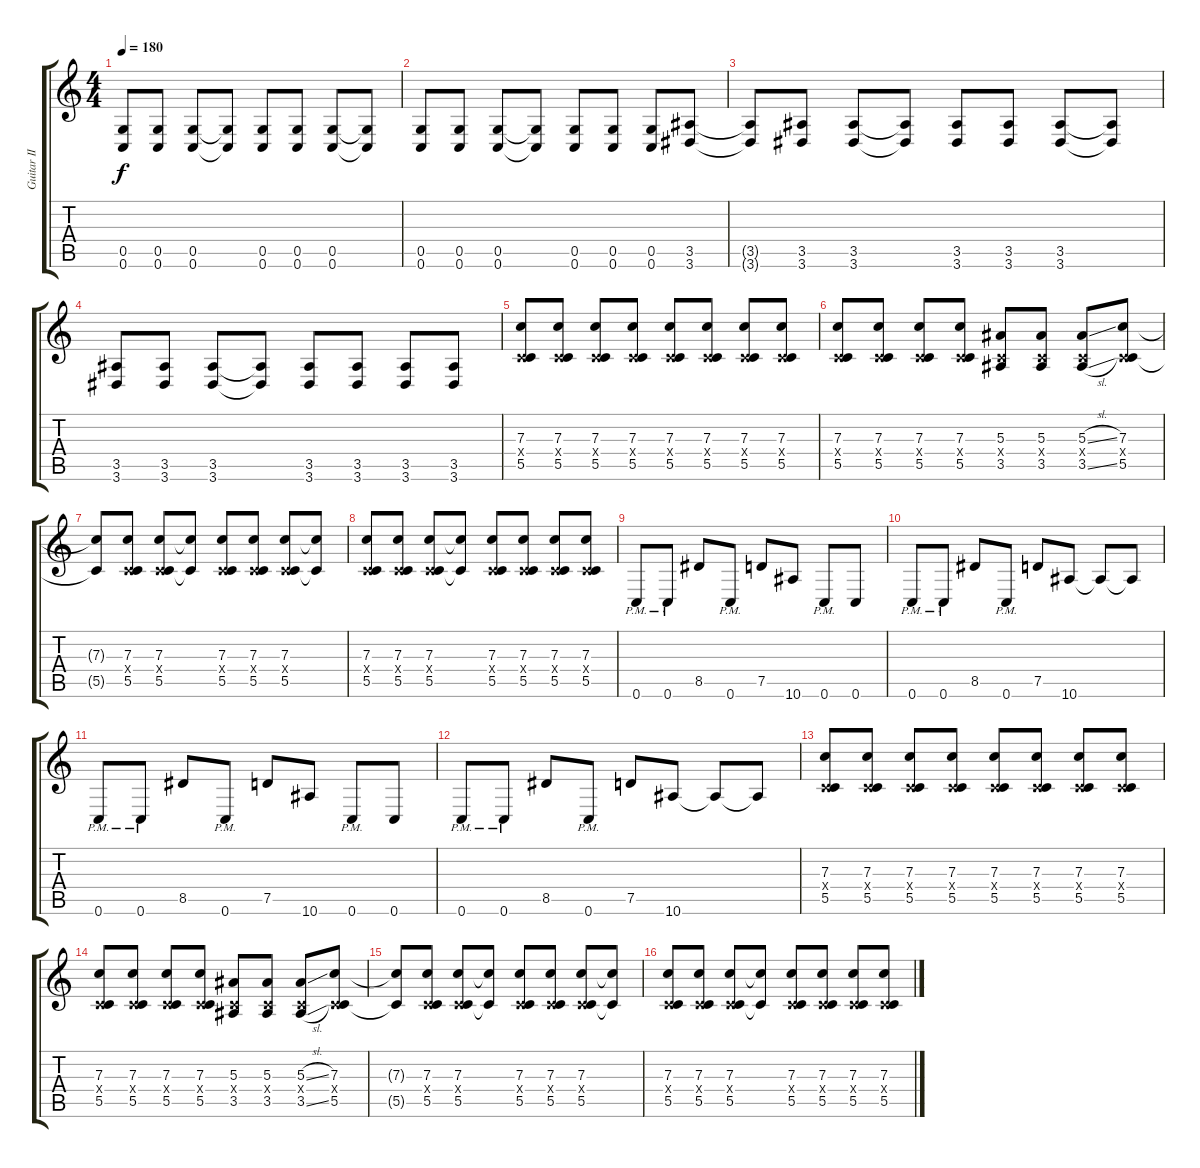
\track ("Guitar II" "Guitar II") {instrument overdrivenguitar}
\staff {score tabs}
\tuning (D4 A3 F3 C3 G2 C2) {hide}
\ts (4 4)
\tempo 180
\clef g2
\ks c
(0.5{t} 0.6{t}).8{dy f} (0.5 0.6).8 (0.5 0.6).8 (0.5{t} 0.6{t}).8 (0.5 0.6).8 (0.5 0.6).8 (0.5 0.6).8 (0.5{t} 0.6{t}).8 |
(0.5 0.6).8 (0.5 0.6).8 (0.5 0.6).8 (0.5{t} 0.6{t}).8 (0.5 0.6).8 (0.5 0.6).8 (0.5 0.6).8 (3.5 3.6).8 |
(3.5{t} 3.6{t}).8 (3.5 3.6).8 (3.5 3.6).8 (3.5{t} 3.6{t}).8 (3.5 3.6).8 (3.5 3.6).8 (3.5 3.6).8 (3.5{t} 3.6{t}).8 |
(3.5 3.6).8 (3.5 3.6).8 (3.5 3.6).8 (3.5{t} 3.6{t}).8 (3.5 3.6).8 (3.5 3.6).8 (3.5 3.6).8 (3.5 3.6).8 |
(7.3 0.4{x} 5.5).8 (7.3 0.4{x} 5.5).8 (7.3 0.4{x} 5.5).8 (7.3 0.4{x} 5.5).8 (7.3 0.4{x} 5.5).8 (7.3 0.4{x} 5.5).8 (7.3 0.4{x} 5.5).8 (7.3 0.4{x} 5.5).8 |
(7.3 0.4{x} 5.5).8 (7.3 0.4{x} 5.5).8 (7.3 0.4{x} 5.5).8 (7.3 0.4{x} 5.5).8 (5.3 0.4{x} 3.5).8 (5.3 0.4{x} 3.5).8 (5.3{sl} 0.4{x} 3.5{sl}).8 (7.3 0.4{x} 5.5).8 |
(7.3{t} 5.5{t}).8 (7.3 0.4{x} 5.5).8 (7.3 0.4{x} 5.5).8 (7.3{t} 5.5{t}).8 (7.3 0.4{x} 5.5).8 (7.3 0.4{x} 5.5).8 (7.3 0.4{x} 5.5).8 (7.3{t} 5.5{t}).8 |
(7.3 0.4{x} 5.5).8 (7.3 0.4{x} 5.5).8 (7.3 0.4{x} 5.5).8 (7.3{t} 5.5{t}).8 (7.3 0.4{x} 5.5).8 (7.3 0.4{x} 5.5).8 (7.3 0.4{x} 5.5).8 (7.3 0.4{x} 5.5).8 |
0.6{pm}.8 0.6{pm}.8 8.5.8 0.6{pm}.8 7.5.8 10.6.8 0.6{pm}.8 0.6.8 |
0.6{pm}.8 0.6{pm}.8 8.5.8 0.6{pm}.8 7.5.8 10.6.8 10.6{t}.8 10.6{t}.8 |
0.6{pm}.8 0.6{pm}.8 8.5.8 0.6{pm}.8 7.5.8 10.6.8 0.6{pm}.8 0.6.8 |
0.6{pm}.8 0.6{pm}.8 8.5.8 0.6{pm}.8 7.5.8 10.6.8 10.6{t}.8 10.6{t}.8 |
(7.3 0.4{x} 5.5).8 (7.3 0.4{x} 5.5).8 (7.3 0.4{x} 5.5).8 (7.3 0.4{x} 5.5).8 (7.3 0.4{x} 5.5).8 (7.3 0.4{x} 5.5).8 (7.3 0.4{x} 5.5).8 (7.3 0.4{x} 5.5).8 |
(7.3 0.4{x} 5.5).8 (7.3 0.4{x} 5.5).8 (7.3 0.4{x} 5.5).8 (7.3 0.4{x} 5.5).8 (5.3 0.4{x} 3.5).8 (5.3 0.4{x} 3.5).8 (5.3{sl} 0.4{x} 3.5{sl}).8 (7.3 0.4{x} 5.5).8 |
(7.3{t} 5.5{t}).8 (7.3 0.4{x} 5.5).8 (7.3 0.4{x} 5.5).8 (7.3{t} 5.5{t}).8 (7.3 0.4{x} 5.5).8 (7.3 0.4{x} 5.5).8 (7.3 0.4{x} 5.5).8 (7.3{t} 5.5{t}).8 |
(7.3 0.4{x} 5.5).8 (7.3 0.4{x} 5.5).8 (7.3 0.4{x} 5.5).8 (7.3{t} 5.5{t}).8 (7.3 0.4{x} 5.5).8 (7.3 0.4{x} 5.5).8 (7.3 0.4{x} 5.5).8 (7.3 0.4{x} 5.5).8
